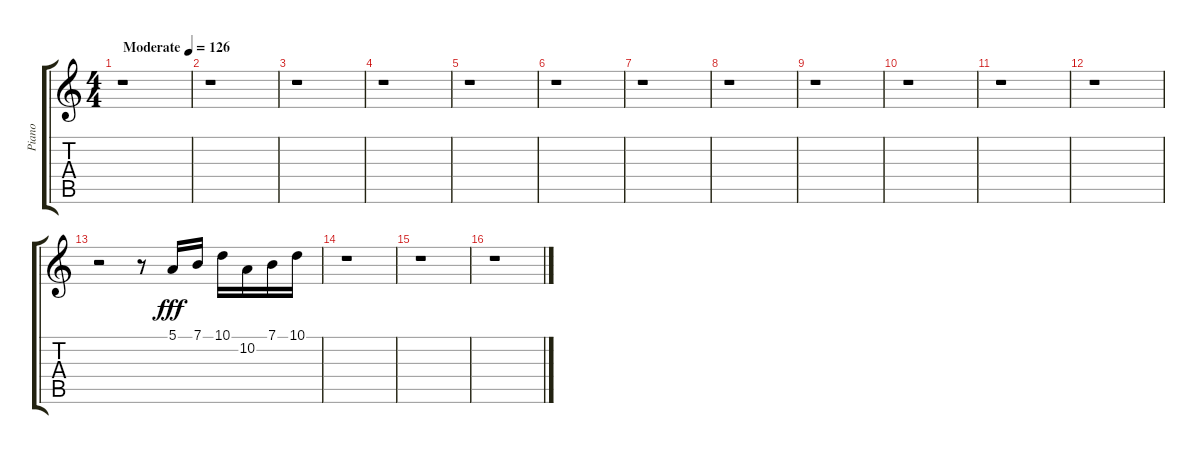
\track ("Piano" "Piano") {instrument acousticgrandpiano}
\staff {score tabs}
\tuning (E4 B3 G3 D3 A2 E2) {hide}
\ts (4 4)
\tempo (126 "Moderate")
\clef g2
\ks c
r.1{dy fff instrument acousticgrandpiano} |
r.1 |
r.1 |
r.1 |
r.1 |
r.1 |
r.1 |
r.1 |
r.1 |
r.1 |
r.1 |
r.1 |
r.2 r.8 5.1.16 7.1.16 10.1.16 10.2.16 7.1.16 10.1.16 |
r.1 |
r.1 |
r.1
